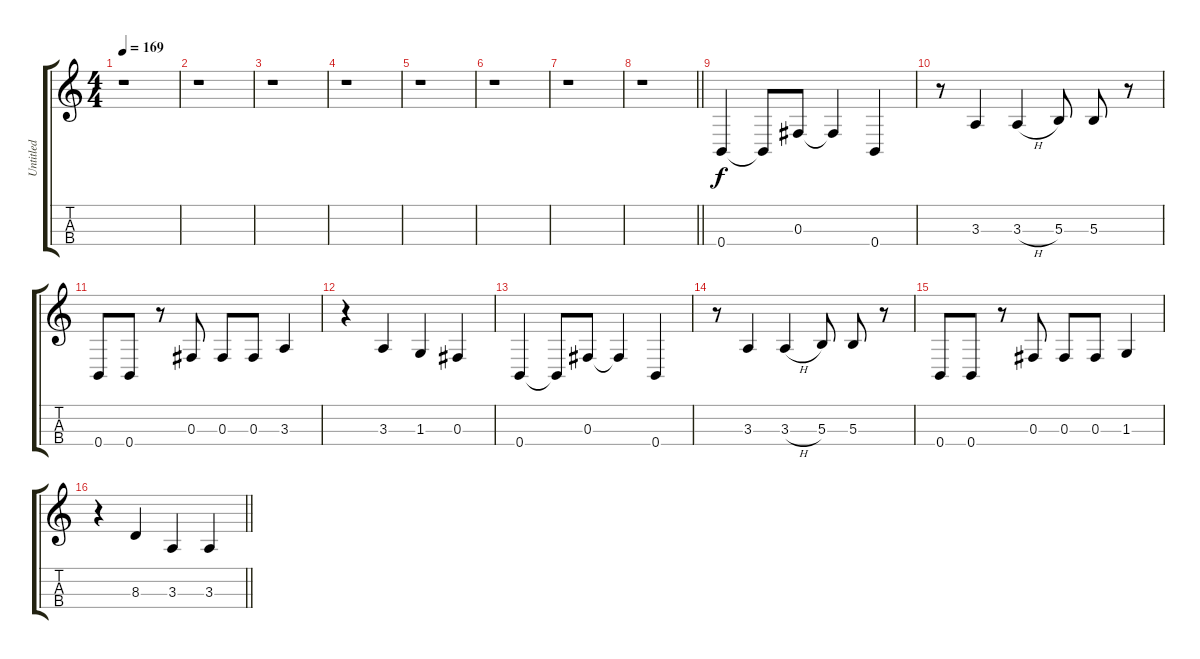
\track ("Untitled" "Untitled") {instrument electricbassfinger}
\staff {score tabs}
\tuning (E3 B2 Gb2 B1) {hide}
\ts (4 4)
\tempo 169
\clef g2
\ks c
r.1{dy f instrument electricbassfinger} |
r.1 |
r.1 |
r.1 |
r.1 |
r.1 |
r.1 |
\barLineRight lightlight
r.1 |
0.4.4 0.4{t}.8 0.3.8 0.3{t}.4 0.4.4 |
r.8 3.3.4 3.3{h}.4 5.3.8 5.3.8 r.8 |
0.4.8 0.4.8 r.8 0.3.8 0.3.8 0.3.8 3.3.4 |
r.4 3.3.4 1.3.4 0.3.4 |
0.4.4 0.4{t}.8 0.3.8 0.3{t}.4 0.4.4 |
r.8 3.3.4 3.3{h}.4 5.3.8 5.3.8 r.8 |
0.4.8 0.4.8 r.8 0.3.8 0.3.8 0.3.8 1.3.4 |
\barLineRight lightlight
r.4 8.3.4 3.3.4 3.3.4
